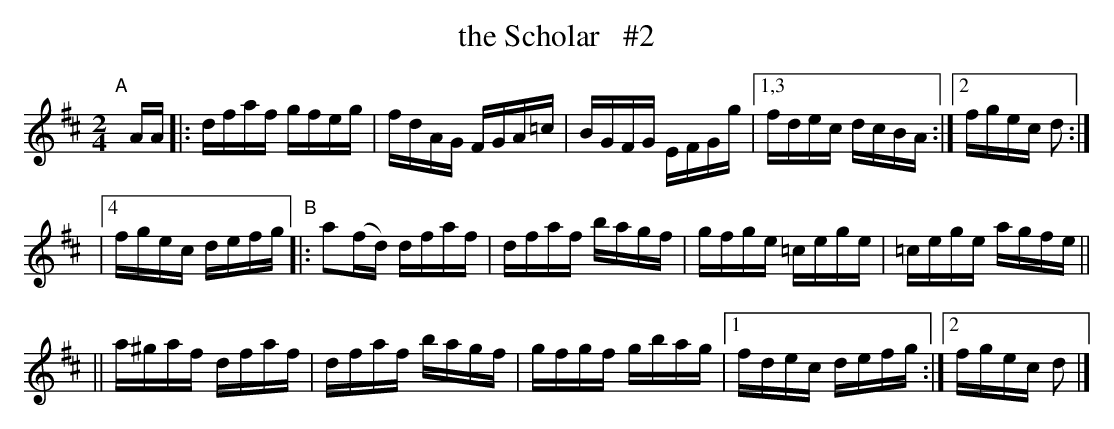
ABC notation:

X:1
T: the Scholar   #2
M: 2/4
L: 1/16
K: D
"^A"[|] AA \
|: dfaf gfeg | fdAG FGA=c | BGFG EFGg |[1,3 fdec dcBA :|[2 fgec d2 :|
|[4 fgec defg "^B" |: a2(fd) dfaf | dfaf bagf | gfge =cege | =cege agfe ||
|| a^gaf  dfaf | dfaf bagf | gfgf  gbag |[1 fdec defg :|[2 fgec d2 |]
